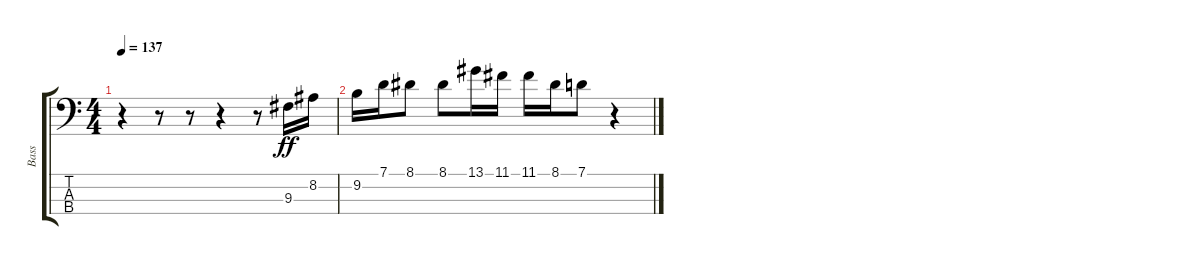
\track ("Bass" "Bass") {instrument electricbassfinger}
\staff {score tabs}
\tuning (G2 D2 A1 E1) {hide}
\ts (4 4)
\tempo 137
\clef f4
\ks c
r.4{dy ff} r.8 r.8 r.4 r.8 9.3.16 8.2.16 |
9.2.16 7.1.16 8.1.8 8.1.8 13.1.16 11.1.16 11.1.16 8.1.16 7.1.8 r.4
